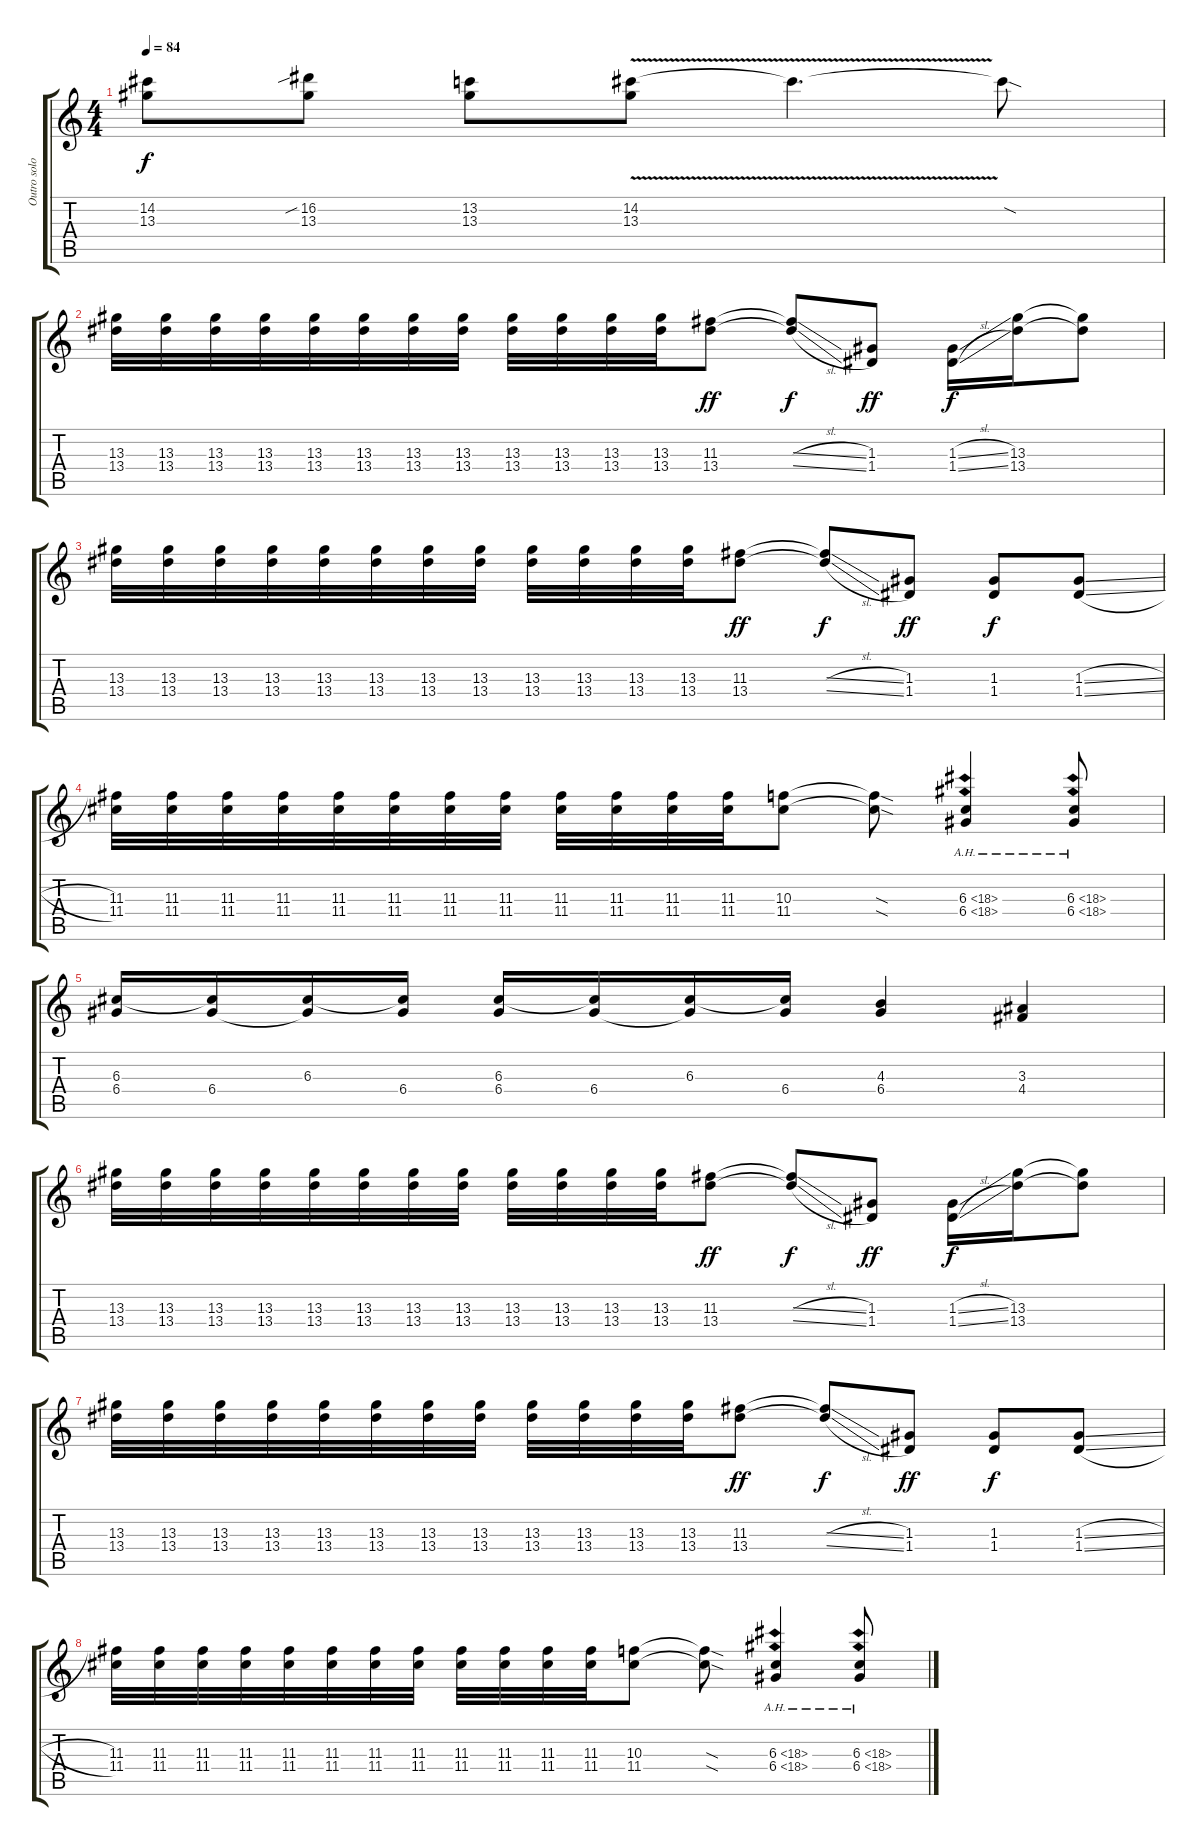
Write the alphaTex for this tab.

\track ("Outro solo Guitar" "Outro solo") {instrument distortionguitar}
\staff {score tabs}
\tuning (E4 B3 G3 D3 A2 E2) {hide}
\ts (4 4)
\tempo 84
\clef g2
\ks c
(14.2 13.3).8{dy f} (16.2{sib} 13.3).8 (13.2 13.3).8 (14.2{v} 13.3).8 14.2{t}.4{d} 14.2{sod t}.8 |
(13.3 13.4).32 (13.3 13.4).32 (13.3 13.4).32 (13.3 13.4).32 (13.3 13.4).32 (13.3 13.4).32 (13.3 13.4).32 (13.3 13.4).32 (13.3 13.4).32 (13.3 13.4).32 (13.3 13.4).32 (13.3 13.4).32 (11.3 13.4).8{dy ff} (11.3{sl t} 13.4{sl t}).8{dy f} (1.3 1.4).8{dy ff} (1.3{sl} 1.4{sl}).16{dy f} (13.3 13.4).16 (13.3{t} 13.4{t}).8 |
(13.3 13.4).32 (13.3 13.4).32 (13.3 13.4).32 (13.3 13.4).32 (13.3 13.4).32 (13.3 13.4).32 (13.3 13.4).32{volume 6} (13.3 13.4).32 (13.3 13.4).32 (13.3 13.4).32 (13.3 13.4).32 (13.3 13.4).32 (11.3 13.4).8{dy ff} (11.3{sl t} 13.4{sl t}).8{dy f} (1.3 1.4).8{dy ff} (1.3 1.4).8{dy f} (1.3{sl} 1.4{sl}).8 |
(11.3 11.4).32 (11.3 11.4).32 (11.3 11.4).32 (11.3 11.4).32 (11.3 11.4).32 (11.3 11.4).32 (11.3 11.4).32 (11.3 11.4).32 (11.3 11.4).32 (11.3 11.4).32 (11.3 11.4).32 (11.3 11.4).32 (10.3 11.4).8 (10.3{sod t} 11.4{sod t}).8 (6.3{ah 12} 6.4{ah 12}).4 (6.3{ah 12} 6.4{ah 12}).8 |
(6.3 6.4).16 (6.3{t} 6.4).16 (6.3 6.4{t}).16 (6.3{t} 6.4).16 (6.3 6.4).16 (6.3{t} 6.4).16 (6.3 6.4{t}).16 (6.3{t} 6.4).16 (4.3 6.4).4 (3.3 4.4).4 |
(13.3 13.4).32 (13.3 13.4).32 (13.3 13.4).32 (13.3 13.4).32 (13.3 13.4).32 (13.3 13.4).32 (13.3 13.4).32 (13.3 13.4).32{volume 2} (13.3 13.4).32 (13.3 13.4).32 (13.3 13.4).32 (13.3 13.4).32 (11.3 13.4).8{dy ff} (11.3{sl t} 13.4{sl t}).8{dy f} (1.3 1.4).8{dy ff} (1.3{sl} 1.4{sl}).16{dy f} (13.3 13.4).16 (13.3{t} 13.4{t}).8 |
(13.3 13.4).32 (13.3 13.4).32 (13.3 13.4).32 (13.3 13.4).32 (13.3 13.4).32 (13.3 13.4).32 (13.3 13.4).32 (13.3 13.4).32 (13.3 13.4).32 (13.3 13.4).32 (13.3 13.4).32 (13.3 13.4).32 (11.3 13.4).8{dy ff} (11.3{sl t} 13.4{sl t}).8{dy f} (1.3 1.4).8{dy ff} (1.3 1.4).8{dy f} (1.3{sl} 1.4{sl}).8 |
(11.3 11.4).32 (11.3 11.4).32 (11.3 11.4).32 (11.3 11.4).32 (11.3 11.4).32 (11.3 11.4).32 (11.3 11.4).32 (11.3 11.4).32 (11.3 11.4).32 (11.3 11.4).32 (11.3 11.4).32 (11.3 11.4).32 (10.3 11.4).8 (10.3{sod t} 11.4{sod t}).8 (6.3{ah 12} 6.4{ah 12}).4 (6.3{ah 12} 6.4{ah 12}).8
